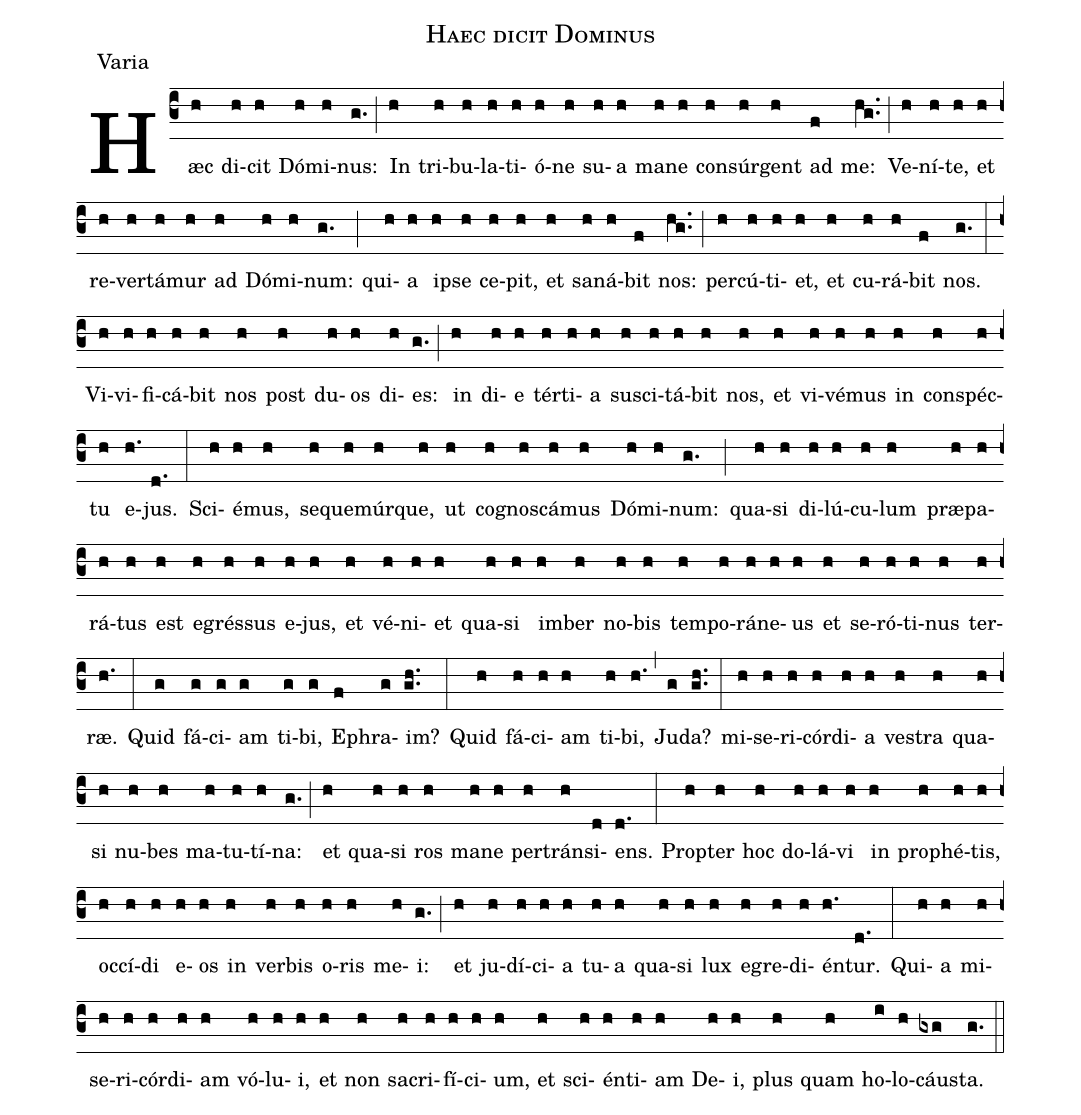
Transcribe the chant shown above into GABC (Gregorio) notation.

name:Haec dicit Dominus;
office-part:Varia;
%%
(c3) Hæc(h) di(h)cit(h) Dó(h)mi(h)nus:(g.) (;) In(h) tri(h)bu(h)la(h)ti(h)ó(h)ne(h) su(h)a(h) ma(h)ne(h) con(h)súr(h)gent(h) ad(f) me:(hg..) (;) Ve(h)ní(h)te,(h) et(h) re(h)ver(h)tá(h)mur(h) ad(h) Dó(h)mi(h)num:(g.) (;) qui(h)a(h) ip(h)se(h) ce(h)pit,(h) et(h) sa(h)ná(h)bit(f) nos:(hg..) (;) per(h)cú(h)ti(h)et,(h) et(h) cu(h)rá(h)bit(f) nos.(g.) (:) Vi(h)vi(h)fi(h)cá(h)bit(h) nos(h) post(h) du(h)os(h) di(h)es:(g.) (;) in(h) di(h)e(h) tér(h)ti(h)a(h) su(h)sci(h)tá(h)bit(h) nos,(h) et(h) vi(h)vé(h)mus(h) in(h) con(h)spéc(h)tu(h) e(h.)jus.(d.) (:) Sci(h)é(h)mus,(h) se(h)que(h)múr(h)que,(h) ut(h) co(h)gnos(h)cá(h)mus(h) Dó(h)mi(h)num:(g.) (;) qua(h)si(h) di(h)lú(h)cu(h)lum(h) præ(h)pa(h)rá(h)tus(h) est(h) e(h)grés(h)sus(h) e(h)jus,(h) et(h) vé(h)ni(h)et(h) qua(h)si(h) im(h)ber(h) no(h)bis(h) tem(h)po(h)rá(h)ne(h)us(h) et(h) se(h)ró(h)ti(h)nus(h) ter(h)ræ.(h.) (:) Quid(g) fá(g)ci(g)am(g) ti(g)bi,(g) E(f)phra(g)im?(gh..) (:) Quid(h) fá(h)ci(h)am(h) ti(h)bi,(h.) (,) Ju(g)da?(gh..) (:) mi(h)se(h)ri(h)cór(h)di(h)a(h) ves(h)tra(h) qua(h)si(h) nu(h)bes(h) ma(h)tu(h)tí(h)na:(g.) (;) et(h) qua(h)si(h) ros(h) ma(h)ne(h) per(h)tráns(h)i(d)ens.(d.) (:) Prop(h)ter(h) hoc(h) do(h)lá(h)vi(h) in(h) pro(h)phé(h)tis,(h) oc(h)cí(h)di(h) e(h)os(h) in(h) ver(h)bis(h) o(h)ris(h) me(h)i:(g.) (;) et(h) ju(h)dí(h)ci(h)a(h) tu(h)a(h) qua(h)si(h) lux(h) e(h)gre(h)di(h)én(h.)tur.(d.) (:) Qui(h)a(h) mi(h)se(h)ri(h)cór(h)di(h)am(h) vó(h)lu(h)i,(h) et(h) non(h) sa(h)cri(h)fí(h)ci(h)um,(h) et(h) sci(h)én(h)ti(h)am(h) De(h)i,(h) plus(h) quam(h) ho(i)lo(h)cáus(gxg)ta.(g.) (::)
